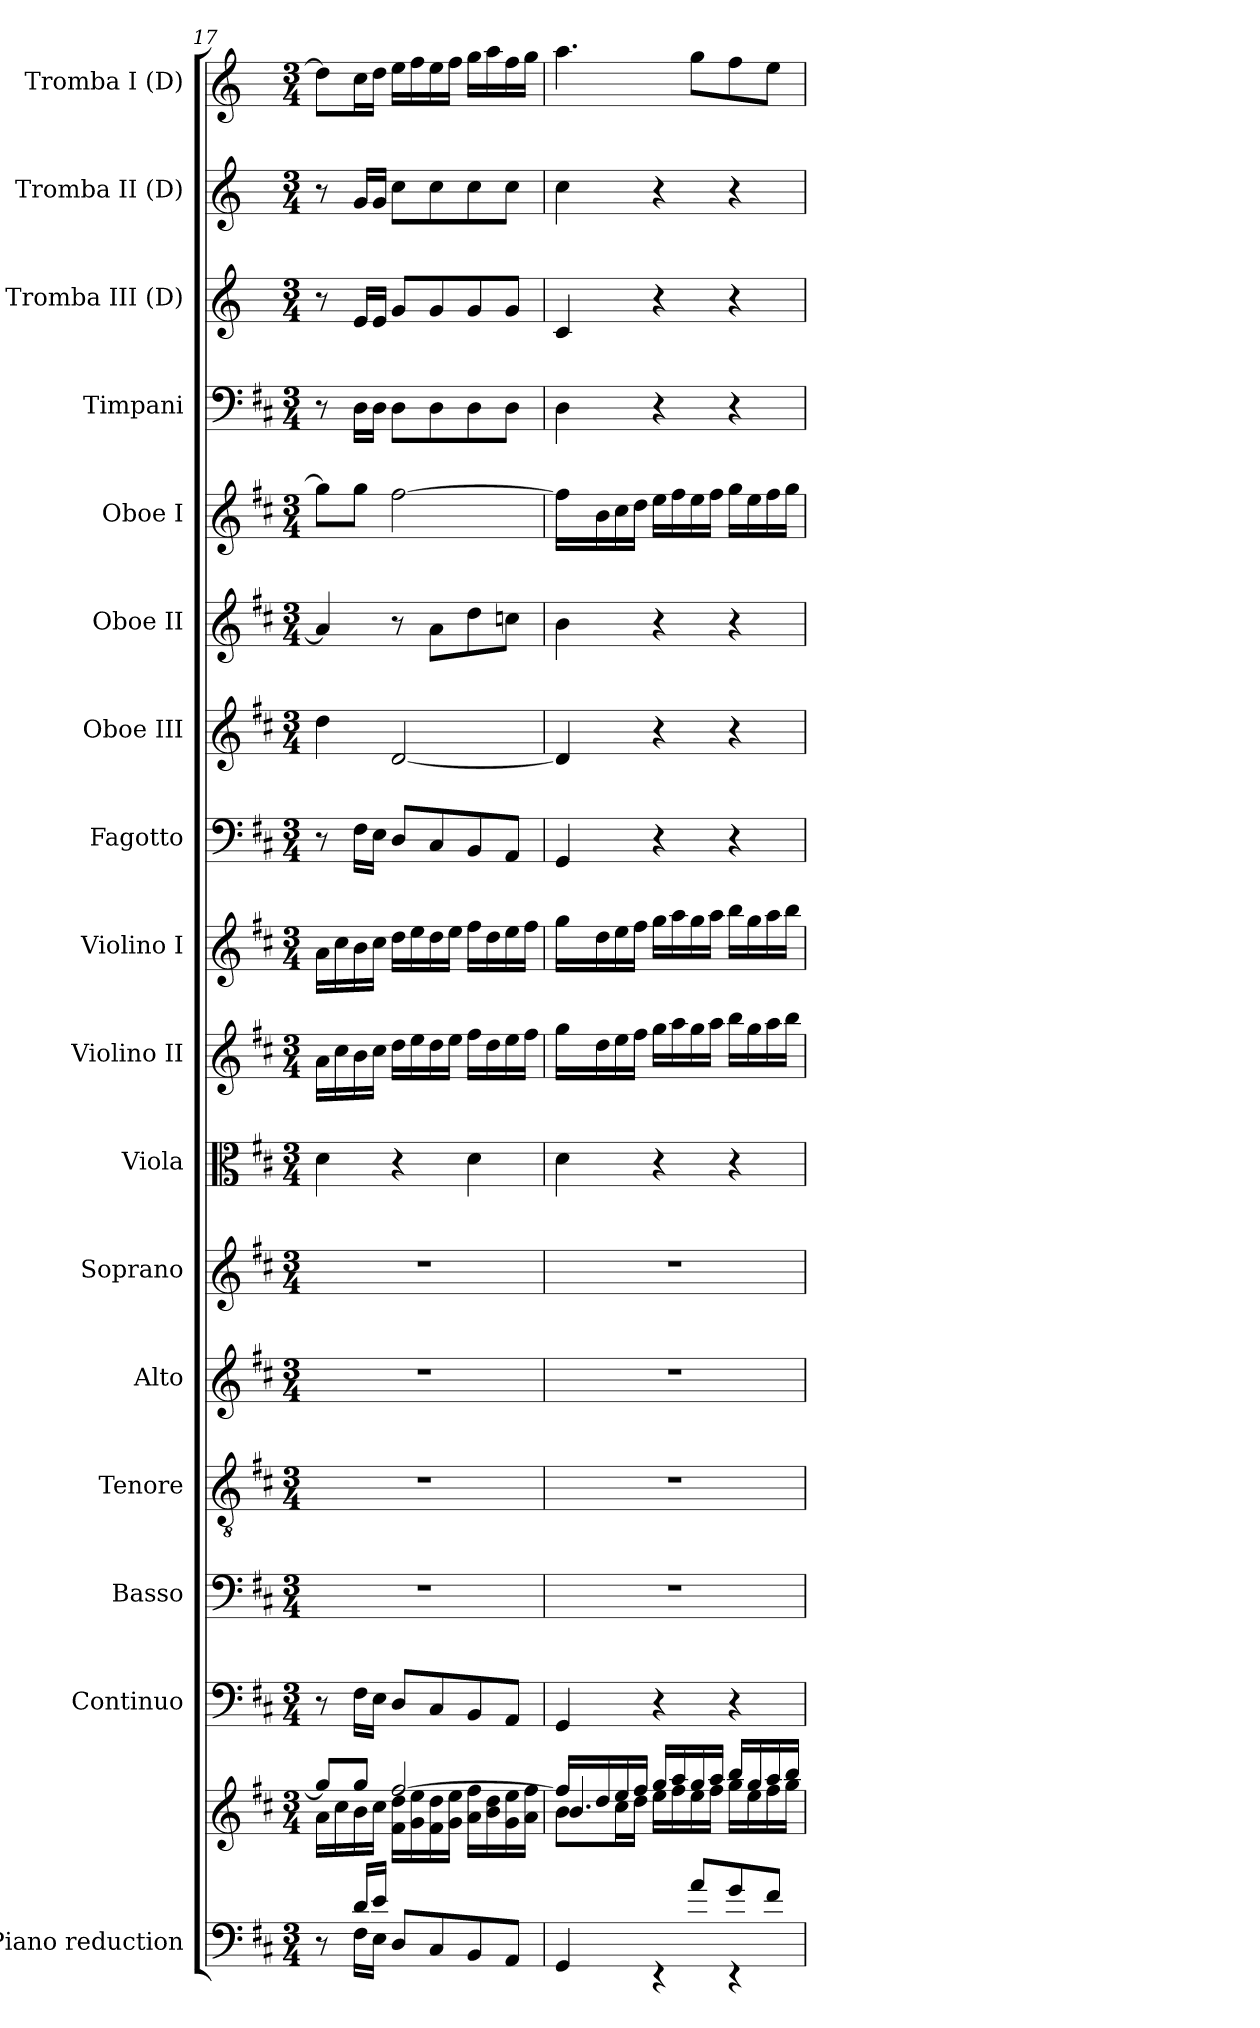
**kern	**kern	**kern	**kern	**kern	**kern	**kern	**kern	**kern	**kern	**kern	**kern	**kern	**kern	**kern	**kern	**kern	**kern
*part17	*part17	*part16	*part15	*part14	*part13	*part12	*part11	*part10	*part9	*part8	*part7	*part6	*part5	*part4	*part3	*part2	*part1
*staff18	*staff17	*staff16	*staff15	*staff14	*staff13	*staff12	*staff11	*staff10	*staff9	*staff8	*staff7	*staff6	*staff5	*staff4	*staff3	*staff2	*staff1
*I"Piano reduction	*	*I"Continuo	*I"Basso	*I"Tenore	*I"Alto	*I"Soprano	*I"Viola	*I"Violino II	*I"Violino I	*I"Fagotto	*I"Oboe III	*I"Oboe II	*I"Oboe I	*I"Timpani	*I"Tromba III (D)	*I"Tromba II (D)	*I"Tromba I (D)
*I'Pno	*	*	*	*	*	*	*	*	*	*	*I'Ob	*I'Ob	*I'Ob	*I'Timp	*	*	*
*clefF4	*clefG2	*clefF4	*clefF4	*clefGv2	*clefG2	*clefG2	*clefC3	*clefG2	*clefG2	*clefF4	*clefG2	*clefG2	*clefG2	*clefF4	*clefG2	*clefG2	*clefG2
*	*	*	*	*	*	*	*	*	*	*	*	*	*	*	*ITrd-1c-2	*ITrd-1c-2	*ITrd-1c-2
*k[f#c#]	*k[f#c#]	*k[f#c#]	*k[f#c#]	*k[f#c#]	*k[f#c#]	*k[f#c#]	*k[f#c#]	*k[f#c#]	*k[f#c#]	*k[f#c#]	*k[f#c#]	*k[f#c#]	*k[f#c#]	*k[f#c#]	*k[f#c#]	*k[f#c#]	*k[f#c#]
*M3/4	*M3/4	*M3/4	*M3/4	*M3/4	*M3/4	*M3/4	*M3/4	*M3/4	*M3/4	*M3/4	*M3/4	*M3/4	*M3/4	*M3/4	*M3/4	*M3/4	*M3/4
=17	=17	=17	=17	=17	=17	=17	=17	=17	=17	=17	=17	=17	=17	=17	=17	=17	=17
*^	*^	*	*	*	*	*	*	*	*	*	*	*	*	*	*	*	*
8r	8ryy	8gg/L]	16a\LL	8r	2.r	2.r	2.r	2.r	4d\	16a\LL	16a\LL	8r	4dd\	4a/]	8gg\L]	8r	8r	8r	8ee\L]
.	.	.	16cc#\	.	.	.	.	.	.	16cc#\	16cc#\	.	.	.	.	.	.	.	.
16d/LL	16F#\LL	8gg/J	16b\	16F#\LL	.	.	.	.	.	16b\	16b\	16F#\LL	.	.	8gg\J	16D\LL	16f#/LL	16a/LL	16dd\L
16e/JJ	16E\JJ	.	16cc#\JJ	16E\JJ	.	.	.	.	.	16cc#\JJ	16cc#\JJ	16E\JJ	.	.	.	16D\JJ	16f#/JJ	16a/JJ	16ee\JJ
8D/L	2ryy	[2ff#/	16f#\ 16dd\LL	8D/L	.	.	.	.	4r	16dd\LL	16dd\LL	8D/L	[2d/	8r	[2ff#\	8D\L	8a/L	8dd\L	16ff#\LL
.	.	.	16g\ 16ee\	.	.	.	.	.	.	16ee\	16ee\	.	.	.	.	.	.	.	16gg\
8C#/	.	.	16f#\ 16dd\	8C#/	.	.	.	.	.	16dd\	16dd\	8C#/	.	8a\L	.	8D\	8a/	8dd\	16ff#\
.	.	.	16g\ 16ee\JJ	.	.	.	.	.	.	16ee\JJ	16ee\JJ	.	.	.	.	.	.	.	16gg\JJ
8BB/	.	.	16a\ 16ff#\LL	8BB/	.	.	.	.	4d\	16ff#\LL	16ff#\LL	8BB/	.	8dd\	.	8D\	8a/	8dd\	16aa\LL
.	.	.	16b\ 16dd\	.	.	.	.	.	.	16dd\	16dd\	.	.	.	.	.	.	.	16bb\
8AA/J	.	.	16g\ 16ee\	8AA/J	.	.	.	.	.	16ee\	16ee\	8AA/J	.	8ccn\J	.	8D\J	8a/J	8dd\J	16gg\
.	.	.	16a\ 16ff#\JJ	.	.	.	.	.	.	16ff#\JJ	16ff#\JJ	.	.	.	.	.	.	.	16aa\JJ
!!LO:PB:g=z
=18	=18	=18	=18	=18	=18	=18	=18	=18	=18	=18	=18	=18	=18	=18	=18	=18	=18	=18	=18
*	*	*	*^	*	*	*	*	*	*	*	*	*	*	*	*	*	*	*	*
4.ryy	4GG/	16ff#/LL]	8b\L	4.b/	4GG/	2.r	2.r	2.r	2.r	4d\	16gg\LL	16gg\LL	4GG/	4d/]	4b\	16ff#\LL]	4D\	4d/	4dd\	4.bb\
.	.	16dd/	.	.	.	.	.	.	.	.	16dd\	16dd\	.	.	.	16b\	.	.	.	.
.	.	16ee/	16cc#\L	.	.	.	.	.	.	.	16ee\	16ee\	.	.	.	16cc#\	.	.	.	.
.	.	16ff#/JJ	16dd\JJ	.	.	.	.	.	.	.	16ff#\JJ	16ff#\JJ	.	.	.	16dd\JJ	.	.	.	.
.	4r	16gg/LL	16ee\LL	.	4r	.	.	.	.	4r	16gg\LL	16gg\LL	4r	4r	4r	16ee\LL	4r	4r	4r	.
.	.	16aa/	16ff#\	.	.	.	.	.	.	.	16aa\	16aa\	.	.	.	16ff#\	.	.	.	.
8a/L	.	16gg/	16ee\	4.ryy	.	.	.	.	.	.	16gg\	16gg\	.	.	.	16ee\	.	.	.	8aa\L
.	.	16aa/JJ	16ff#\JJ	.	.	.	.	.	.	.	16aa\JJ	16aa\JJ	.	.	.	16ff#\JJ	.	.	.	.
8g/	4r	16bb/LL	16gg\LL	.	4r	.	.	.	.	4r	16bb\LL	16bb\LL	4r	4r	4r	16gg\LL	4r	4r	4r	8gg\
.	.	16gg/	16ee\	.	.	.	.	.	.	.	16gg\	16gg\	.	.	.	16ee\	.	.	.	.
8f#/J	.	16aa/	16ff#\	.	.	.	.	.	.	.	16aa\	16aa\	.	.	.	16ff#\	.	.	.	8ff#\J
.	.	16bb/JJ	16gg\JJ	.	.	.	.	.	.	.	16bb\JJ	16bb\JJ	.	.	.	16gg\JJ	.	.	.	.
*v	*v	*	*	*	*	*	*	*	*	*	*	*	*	*	*	*	*	*	*	*
*	*v	*v	*v	*	*	*	*	*	*	*	*	*	*	*	*	*	*	*	*
=	=	=	=	=	=	=	=	=	=	=	=	=	=	=	=	=	=
*-	*-	*-	*-	*-	*-	*-	*-	*-	*-	*-	*-	*-	*-	*-	*-	*-	*-
